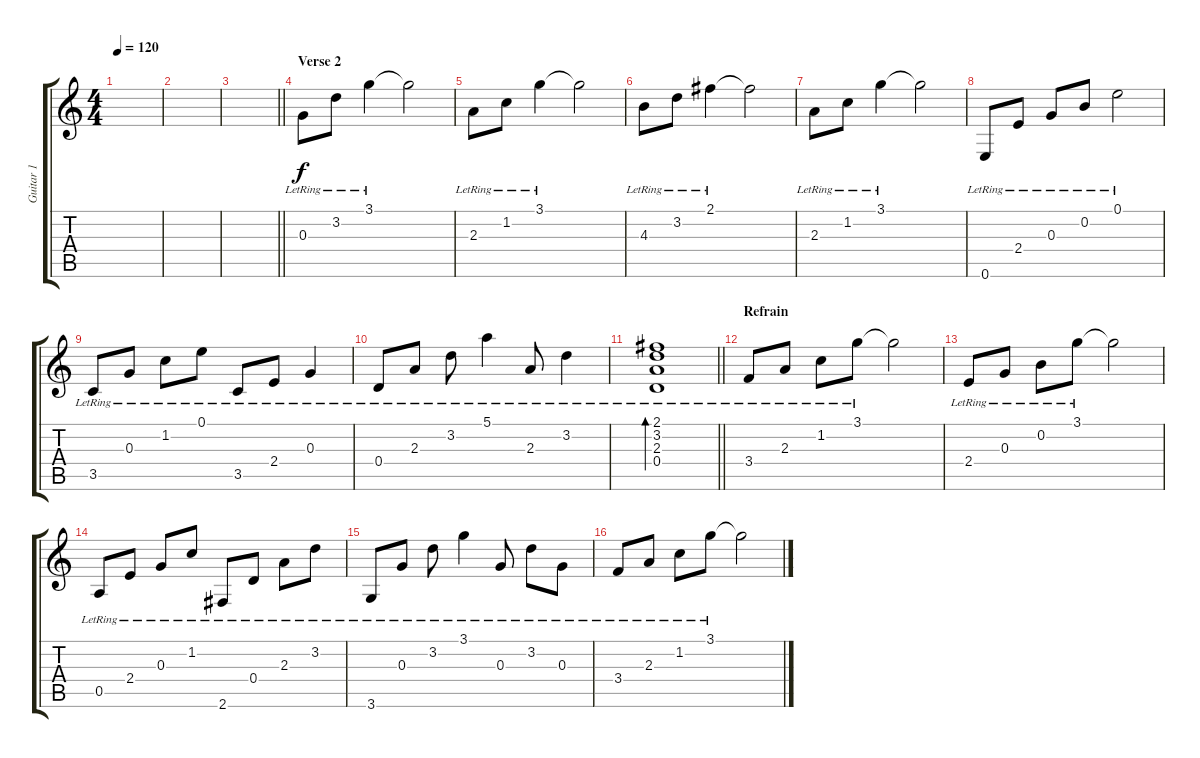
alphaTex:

\track ("Guitar 1" "Guitar 1") {instrument acousticguitarsteel}
\staff {score tabs}
\tuning (E4 B3 G3 D3 A2 E2) {hide}
\ts (4 4)
\tempo 120
\clef g2
\ks c
|
|
\barLineRight lightlight
|
\section ("" "Verse 2")
0.3{lr}.8 3.2{lr}.8 3.1{lr}.4 3.1{t}.2 |
2.3{lr}.8 1.2{lr}.8 3.1{lr}.4 3.1{t}.2 |
4.3{lr}.8 3.2{lr}.8 2.1{lr}.4 2.1{t}.2 |
2.3{lr}.8 1.2{lr}.8 3.1{lr}.4 3.1{t}.2 |
0.6{lr}.8 2.4{lr}.8 0.3{lr}.8 0.2{lr}.8 0.1{lr}.2 |
3.5{lr}.8 0.3{lr}.8 1.2{lr}.8 0.1{lr}.8 3.5{lr}.8 2.4{lr}.8 0.3{lr}.4 |
0.4{lr}.8 2.3{lr}.8 3.2{lr}.8 5.1{lr}.4 2.3{lr}.8 3.2{lr}.4 |
\barLineRight lightlight
(2.1{lr} 3.2{lr} 2.3{lr} 0.4{lr}).1{bd 60} |
\section ("" "Refrain")
3.4{lr}.8 2.3{lr}.8 1.2{lr}.8 3.1{lr}.8 3.1{t}.2 |
2.4{lr}.8 0.3{lr}.8 0.2{lr}.8 3.1{lr}.8 3.1{t}.2 |
0.5{lr}.8 2.4{lr}.8 0.3{lr}.8 1.2{lr}.8 2.6{lr}.8 0.4{lr}.8 2.3{lr}.8 3.2{lr}.8 |
3.6{lr}.8 0.3{lr}.8 3.2{lr}.8 3.1{lr}.4 0.3{lr}.8 3.2{lr}.8 0.3{lr}.8 |
3.4{lr}.8 2.3{lr}.8 1.2{lr}.8 3.1{lr}.8 3.1{t}.2
